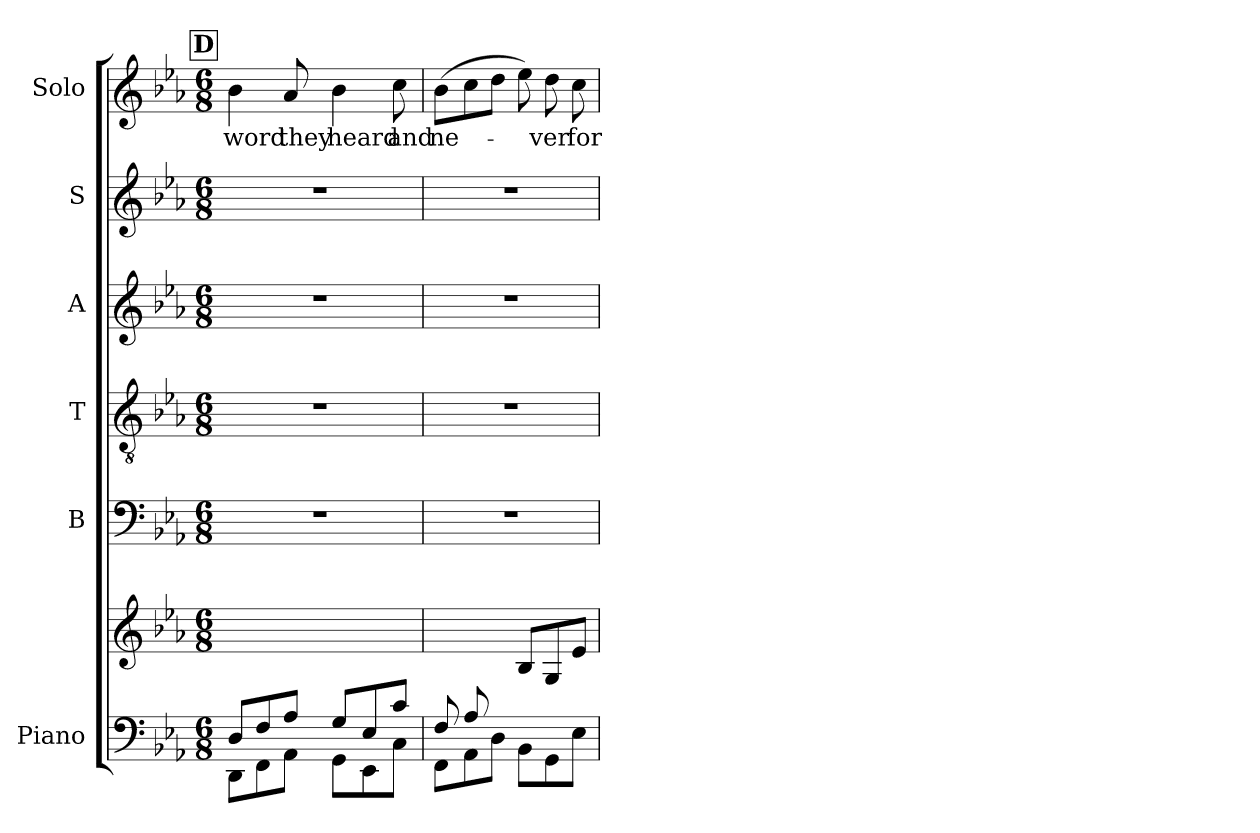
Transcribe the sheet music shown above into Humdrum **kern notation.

**kern	**kern	**kern	**kern	**kern	**kern	**kern	**text
*part6	*part6	*part5	*part4	*part3	*part2	*part1	*part1
*staff7	*staff6	*staff5	*staff4	*staff3	*staff2	*staff1	*staff1
*I"Piano	*	*I"B	*I"T	*I"A	*I"S	*I"Solo	*
*I'Pno	*	*I'B	*I'T	*I'A	*I'S	*	*
!!LO:LB:g=z
*clefF4	*clefG2	*clefF4	*clefGv2	*clefG2	*clefG2	*clefG2	*
*k[b-e-a-]	*k[b-e-a-]	*k[b-e-a-]	*k[b-e-a-]	*k[b-e-a-]	*k[b-e-a-]	*k[b-e-a-]	*
*M6/8	*M6/8	*M6/8	*M6/8	*M6/8	*M6/8	*M6/8	*
!!LO:REH:place=s1:a:B:cj:fs=14:t=D
=76	=76	=76	=76	=76	=76	=76	=76
*^	*	*	*	*	*	*	*
!	!	!	!	!	!	!	!	!LO:LY:b
8D/L	8DD\L	2.ryy	2.r	2.r	2.r	2.r	4b-\	word
8F/	8FF\	.	.	.	.	.	.	.
!	!	!	!	!	!	!	!	!LO:LY:b
8A-/J	8AA-\J	.	.	.	.	.	8a-/	they
!	!	!	!	!	!	!	!	!LO:LY:b
8G/L	8GG\L	.	.	.	.	.	4b-\	heard
8E-/	8EE-\	.	.	.	.	.	.	.
!	!	!	!	!	!	!	!	!LO:LY:b
8c/J	8C\J	.	.	.	.	.	8cc\	and
=77	=77	=77	=77	=77	=77	=77	=77	=77
!	!	!	!	!	!	!	!	!LO:LY:b
8F/L	8FF\L	4ryy	2.r	2.r	2.r	2.r	(8b-\L	ne-
8A-/	8AA-\	.	.	.	.	.	8cc\	.
2ryy	8D\J	8d/J	.	.	.	.	8dd\J	.
.	8BB-\L	8B-/L	.	.	.	.	8ee-\)	.
!	!	!	!	!	!	!	!	!LO:LY:b
.	8GG\	8G/	.	.	.	.	8dd\	-ver
!	!	!	!	!	!	!	!	!LO:LY:b
.	8E-\J	8e-/J	.	.	.	.	8cc\	for-
*v	*v	*	*	*	*	*	*	*
=	=	=	=	=	=	=	=
*-	*-	*-	*-	*-	*-	*-	*-
